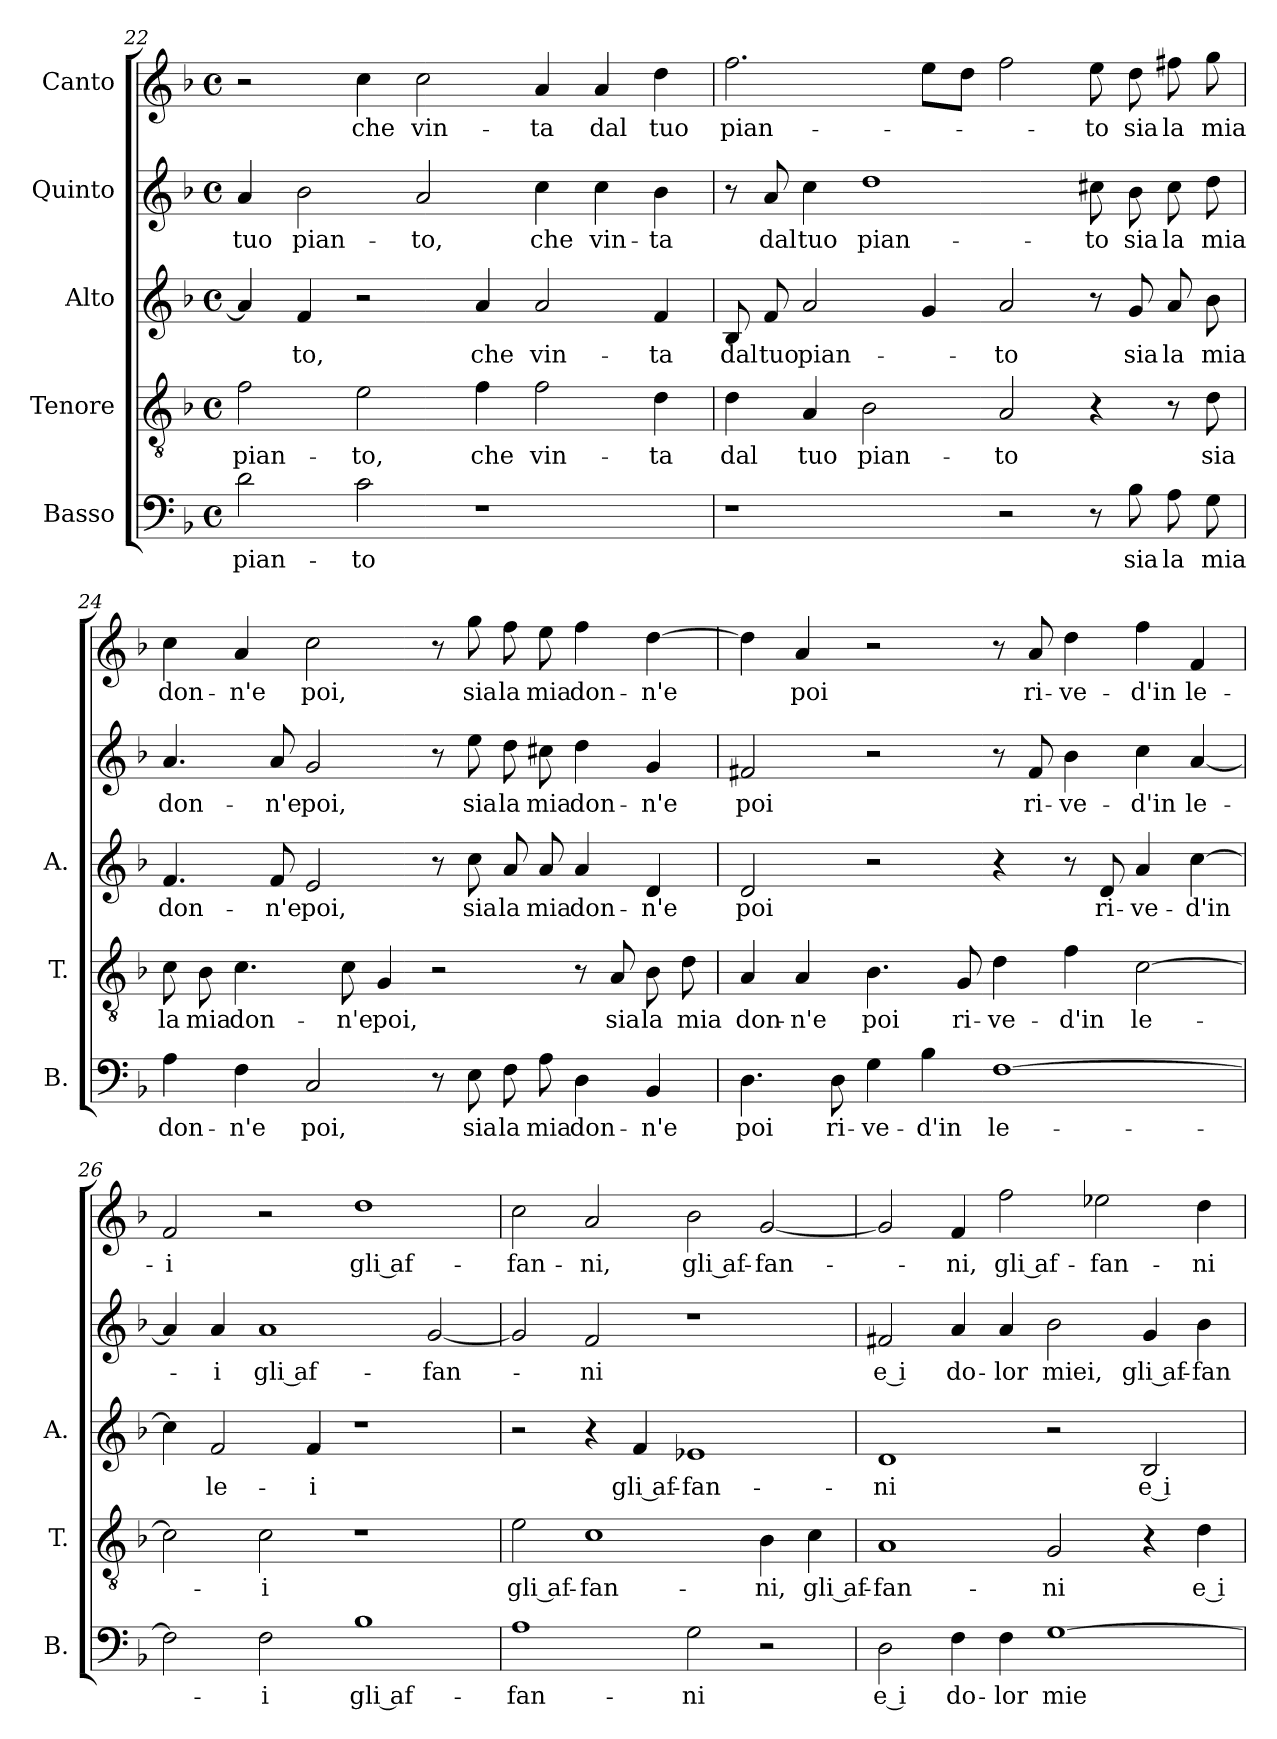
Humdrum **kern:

**kern	**text	**kern	**text	**kern	**text	**kern	**text	**kern	**text
*part5	*part5	*part4	*part4	*part3	*part3	*part2	*part2	*part1	*part1
*staff5	*staff5	*staff4	*staff4	*staff3	*staff3	*staff2	*staff2	*staff1	*staff1
*I"Basso	*	*I"Tenore	*	*I"Alto	*	*I"Quinto	*	*I"Canto	*
*I'B.	*	*I'T.	*	*I'A.	*	*	*	*	*
*clefF4	*	*clefGv2	*	*clefG2	*	*clefG2	*	*clefG2	*
*k[b-]	*	*k[b-]	*	*k[b-]	*	*k[b-]	*	*k[b-]	*
*F:	*	*F:	*	*F:	*	*F:	*	*F:	*
*M4/4	*	*M4/4	*	*M4/4	*	*M4/4	*	*M4/4	*
*met(c)	*	*met(c)	*	*met(c)	*	*met(c)	*	*met(c)	*
=22	=22	=22	=22	=22	=22	=22	=22	=22	=22
2d\	pian-	2f\	pian-	4a/]	.	4a/	tuo	2r	.
.	.	.	.	4f/	-to,	2b-\	pian-	.	.
2c\	-to	2e\	-to,	2r	.	.	.	4cc\	che
.	.	.	.	.	.	2a/	-to,	2cc\	vin-
1r	.	4f\	che	4a/	che	.	.	.	.
.	.	2f\	vin-	2a/	vin-	4cc\	che	4a/	-ta
.	.	.	.	.	.	4cc\	vin-	4a/	dal
.	.	4d\	-ta	4f/	-ta	4b-\	-ta	4dd\	tuo
=23	=23	=23	=23	=23	=23	=23	=23	=23	=23
1r	.	4d\	dal	8B-/	dal	8r	.	2.ff\	pian-
.	.	.	.	8f/	tuo	8a/	dal	.	.
.	.	4A/	tuo	2a/	pian-	4cc\	tuo	.	.
.	.	2B-\	pian-	.	.	1dd\	pian-	.	.
.	.	.	.	4g/	.	.	.	8ee\L	.
.	.	.	.	.	.	.	.	8dd\J	.
2r	.	2A/	-to	2a/	-to	.	.	2ff\	.
8r	.	4r	.	8r	.	8cc#X\	-to	8ee\	-to
8B-\	sia	.	.	8g/	sia	8b-\	sia	8dd\	sia
8A\	la	8r	.	8a/	la	8cc#\	la	8ff#X\	la
8G\	mia	8d\	sia	8b-\	mia	8dd\	mia	8gg\	mia
=24	=24	=24	=24	=24	=24	=24	=24	=24	=24
4A\	don-	8c\	la	4.f/	don-	4.a/	don-	4cc\	don-
.	.	8B-\	mia	.	.	.	.	.	.
4F\	-n'e	4.c\	don-	.	.	.	.	4a/	-n'e
.	.	.	.	8f/	-n'e	8a/	-n'e	.	.
2C/	poi,	.	.	2e/	poi,	2g/	poi,	2cc\	poi,
.	.	8c\	-n'e	.	.	.	.	.	.
.	.	4G/	poi,	.	.	.	.	.	.
8r	.	2r	.	8r	.	8r	.	8r	.
8E\	sia	.	.	8cc\	sia	8ee\	sia	8gg\	sia
8F\	la	.	.	8a/	la	8dd\	la	8ff\	la
8A\	mia	.	.	8a/	mia	8cc#X\	mia	8ee\	mia
4D\	don-	8r	.	4a/	don-	4dd\	don-	4ff\	don-
.	.	8A/	sia	.	.	.	.	.	.
4BB-/	-n'e	8B-\	la	4d/	-n'e	4g/	-n'e	[4dd\	-n'e
.	.	8d\	mia	.	.	.	.	.	.
=25	=25	=25	=25	=25	=25	=25	=25	=25	=25
4.D\	poi	4A/	don-	2d/	poi	2f#X/	poi	4dd\]	.
.	.	4A/	-n'e	.	.	.	.	4a/	poi
8D\	ri-	.	.	.	.	.	.	.	.
4G\	-ve-	4.B-\	poi	2r	.	2r	.	2r	.
4B-\	-d'in	.	.	.	.	.	.	.	.
.	.	8G/	ri-	.	.	.	.	.	.
[1F\	le-	4d\	-ve-	4r	.	8r	.	8r	.
.	.	.	.	.	.	8f#/	ri-	8a/	ri-
.	.	4f\	-d'in	8r	.	4b-\	-ve-	4dd\	-ve-
.	.	.	.	8d/	ri-	.	.	.	.
.	.	[2c\	le-	4a/	-ve-	4cc\	-d'in	4ff\	-d'in
.	.	.	.	[4cc\	-d'in	[4a/	le-	4f/	le-
=26	=26	=26	=26	=26	=26	=26	=26	=26	=26
2F\]	.	2c\]	.	4cc\]	.	4a/]	.	2f/	-i
.	.	.	.	2f/	le-	4a/	-i	.	.
2F\	-i	2c\	-i	.	.	1a/	gli af-	2r	.
.	.	.	.	4f/	-i	.	.	.	.
1B-\	gli af-	1r	.	1r	.	.	.	1dd\	gli af-
.	.	.	.	.	.	[2g/	-fan-	.	.
=27	=27	=27	=27	=27	=27	=27	=27	=27	=27
1A\	-fan-	2e\	gli af-	2r	.	2g/]	.	2cc\	-fan-
.	.	1c\	-fan-	4r	.	2f/	-ni	2a/	-ni,
.	.	.	.	4f/	gli af-	.	.	.	.
2G\	-ni	.	.	1e-X/	-fan-	1r	.	2b-\	gli af-
2r	.	4B-\	-ni,	.	.	.	.	[2g/	-fan-
.	.	4c\	gli af-	.	.	.	.	.	.
=28	=28	=28	=28	=28	=28	=28	=28	=28	=28
2D\	e i	1A/	-fan-	1d/	-ni	2f#X/	e i	2g/]	.
4F\	do-	.	.	.	.	4a/	do-	4f/	-ni,
4F\	-lor	.	.	.	.	4a/	-lor	2ff\	gli af-
[1G\	mie-	2G/	-ni	2r	.	2b-\	miei,	.	.
.	.	.	.	.	.	.	.	2ee-X\	-fan-
.	.	4r	.	2B-/	e i	4g/	gli af-	.	.
.	.	4d\	e i	.	.	4b-\	-fan-	4dd\	-ni
=	=	=	=	=	=	=	=	=	=
*-	*-	*-	*-	*-	*-	*-	*-	*-	*-
